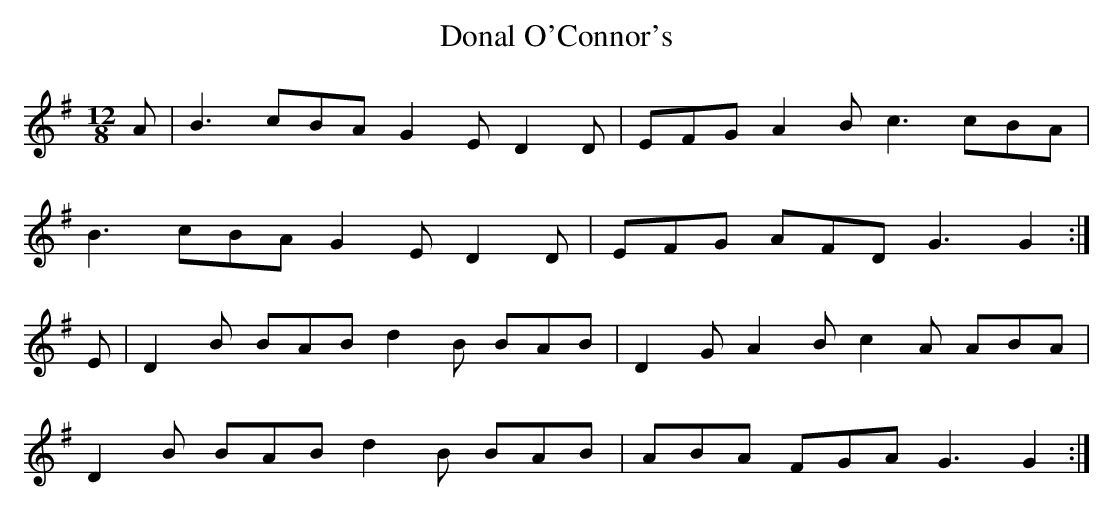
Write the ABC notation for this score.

X:1
T: Donal O'Connor's
M: 12/8
L: 1/8
K: G
A | B3 cBA G2 E D2 D | EFG A2 B c3 cBA |
B3 cBA G2 E D2 D | EFG AFD G3 G2 :|
E | D2 B BAB d2 B BAB | D2 G A2 B c2 A ABA |
D2 B BAB d2 B BAB | ABA FGA G3 G2 :|
